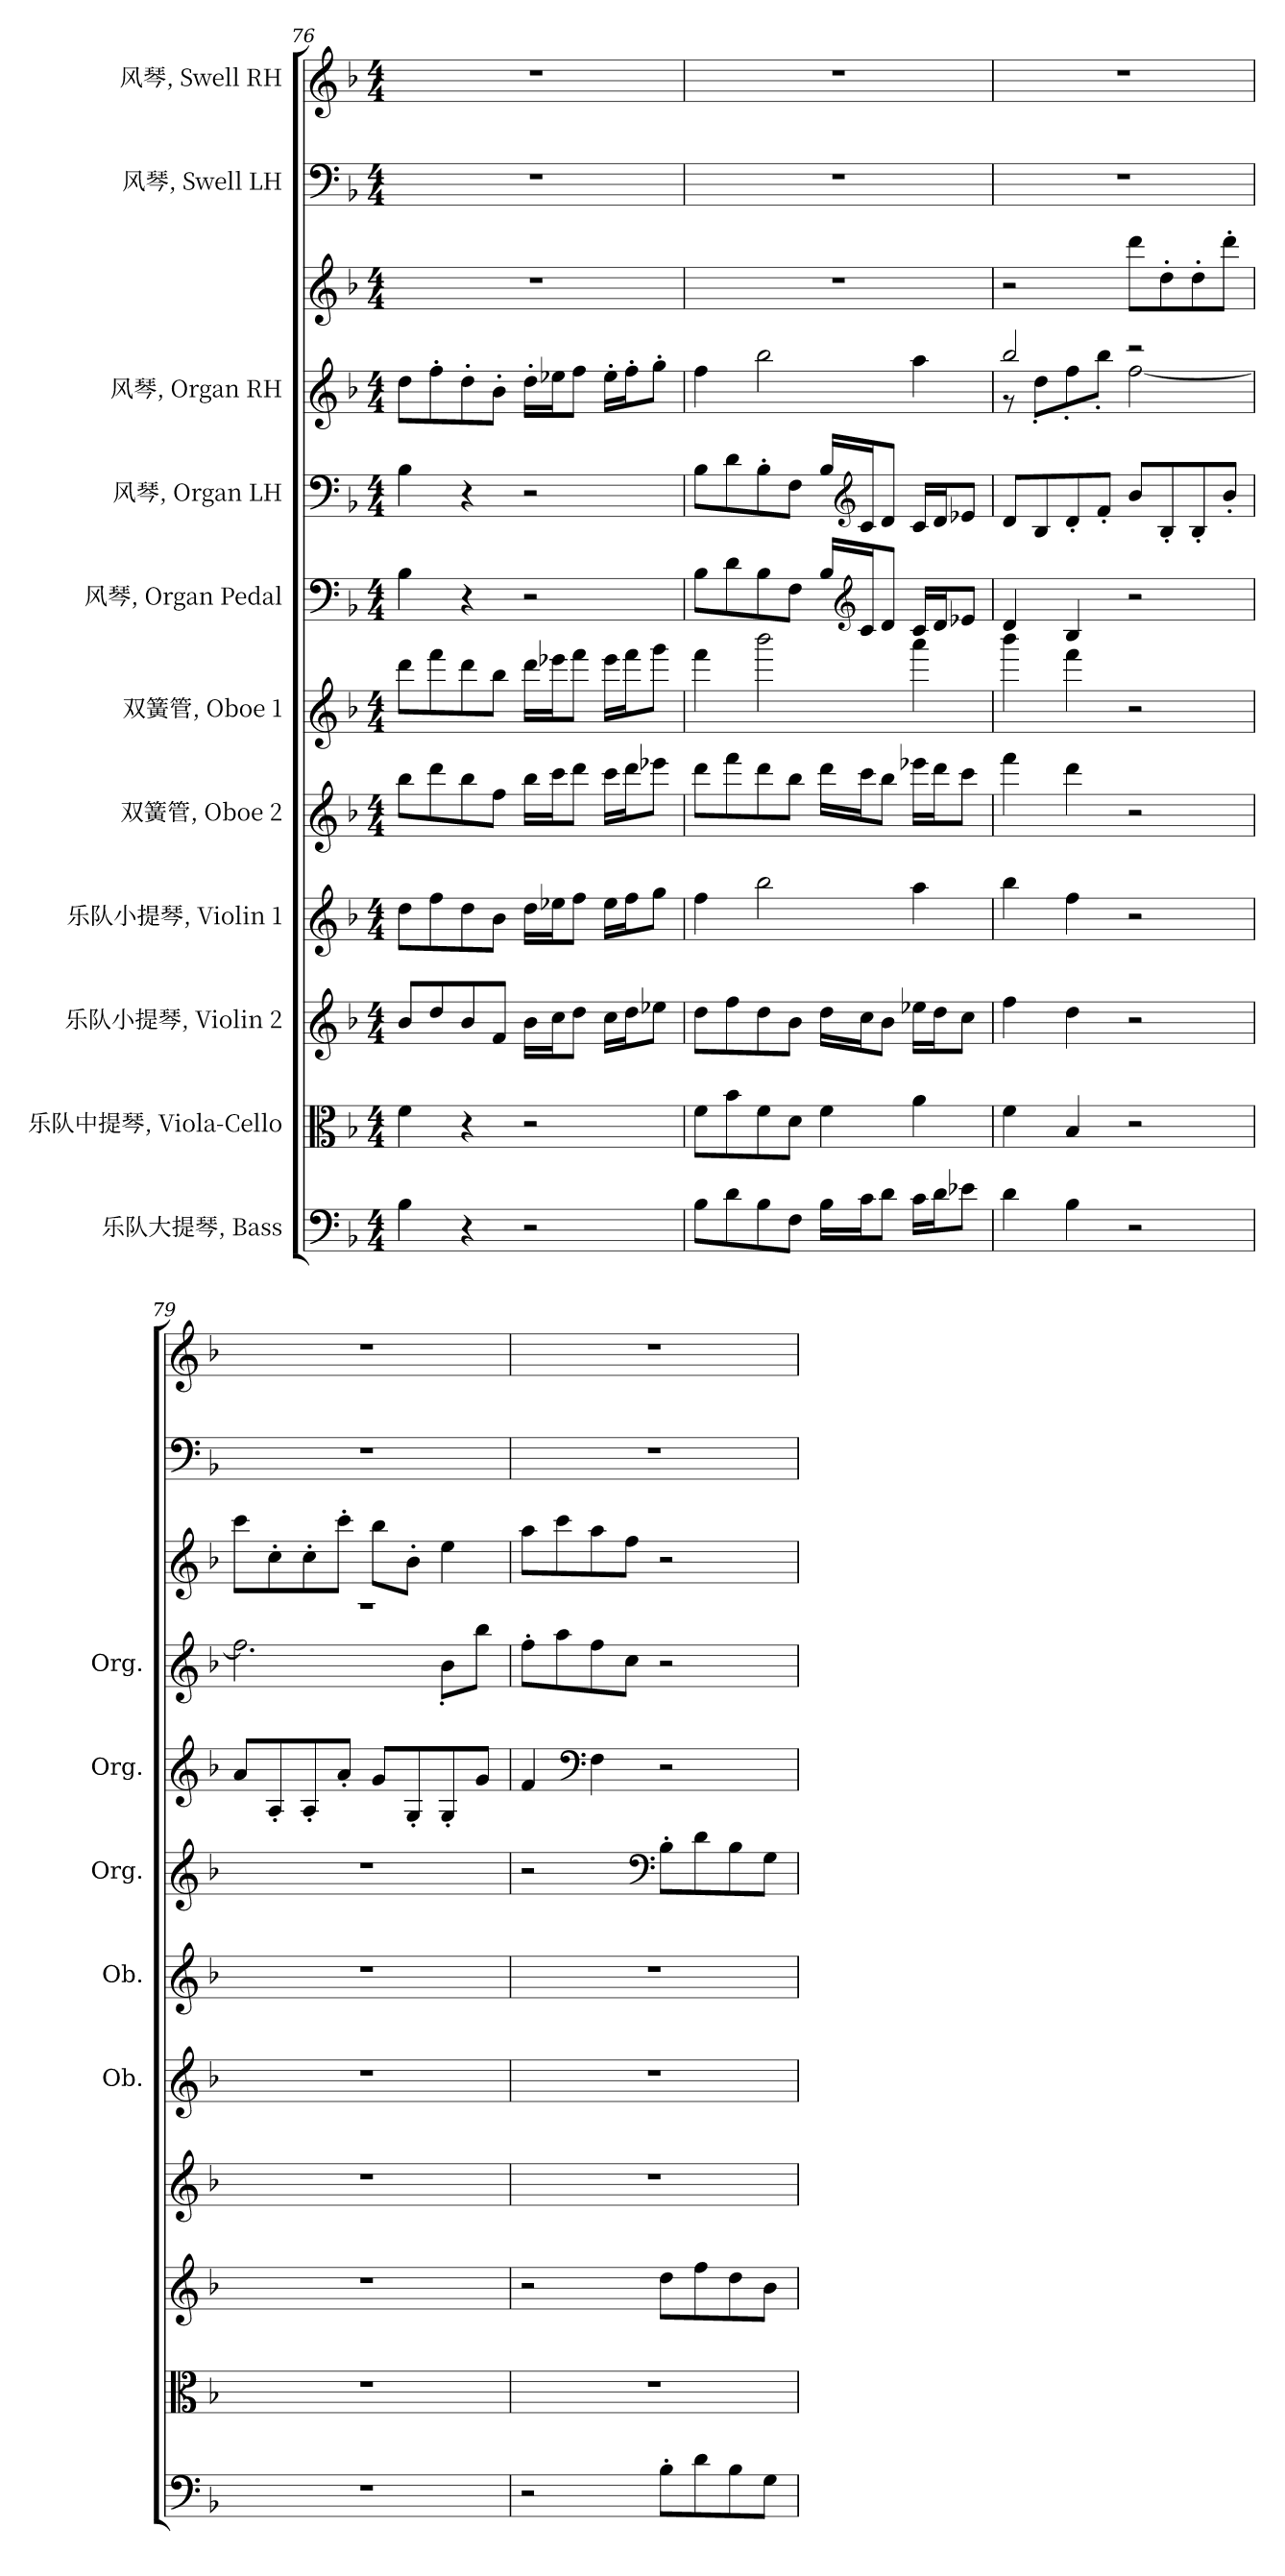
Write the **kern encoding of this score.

**kern	**kern	**kern	**kern	**kern	**kern	**kern	**kern	**kern	**kern	**kern	**kern
*part11	*part10	*part9	*part8	*part7	*part6	*part5	*part4	*part3	*part3	*part2	*part1
*staff12	*staff11	*staff10	*staff9	*staff8	*staff7	*staff6	*staff5	*staff4	*staff3	*staff2	*staff1
*I"乐队大提琴, Bass	*I"乐队中提琴, Viola-Cello	*I"乐队小提琴, Violin 2	*I"乐队小提琴, Violin 1	*I"双簧管, Oboe 2	*I"双簧管, Oboe 1	*I"风琴, Organ Pedal	*I"风琴, Organ LH	*I"风琴, Organ RH	*	*I"风琴, Swell LH	*I"风琴, Swell RH
*	*	*	*	*I'Ob.	*I'Ob.	*I'Org.	*I'Org.	*I'Org.	*	*	*
!!LO:PB:g=z
*clefF4	*clefC3	*clefG2	*clefG2	*clefG2	*clefG2	*clefF4	*clefF4	*clefG2	*clefG2	*clefF4	*clefG2
*k[b-]	*k[b-]	*k[b-]	*k[b-]	*k[b-]	*k[b-]	*k[b-]	*k[b-]	*k[b-]	*k[b-]	*k[b-]	*k[b-]
*M4/4	*M4/4	*M4/4	*M4/4	*M4/4	*M4/4	*M4/4	*M4/4	*M4/4	*M4/4	*M4/4	*M4/4
=76	=76	=76	=76	=76	=76	=76	=76	=76	=76	=76	=76
4B-\	4f\	8b-/L	8dd\L	8bb-\L	8ddd\L	4B-\	4B-\	8dd\L	1r	1r	1r
.	.	8dd/	8ff\	8ddd\	8fff\	.	.	8ff'\	.	.	.
4r	4r	8b-/	8dd\	8bb-\	8ddd\	4r	4r	8dd'\	.	.	.
.	.	8f/J	8b-\J	8ff\J	8bb-\J	.	.	8b-'\J	.	.	.
2r	2r	16b-\LL	16dd\LL	16bb-\LL	16ddd\LL	2r	2r	16dd'\LL	.	.	.
.	.	16cc\J	16ee-X\J	16ccc\J	16eee-X\J	.	.	16ee-X\J	.	.	.
.	.	8dd\J	8ff\J	8ddd\J	8fff\J	.	.	8ff\J	.	.	.
.	.	16cc\LL	16ee-\LL	16ccc\LL	16eee-\LL	.	.	16ee-'\LL	.	.	.
.	.	16dd\J	16ff\J	16ddd\J	16fff\J	.	.	16ff'\J	.	.	.
.	.	8ee-X\J	8gg\J	8eee-X\J	8ggg\J	.	.	8gg'\J	.	.	.
=77	=77	=77	=77	=77	=77	=77	=77	=77	=77	=77	=77
8B-\L	8f\L	8dd\L	4ff\	8ddd\L	4fff\	8B-\L	8B-\L	4ff\	1r	1r	1r
8d\	8b-\	8ff\	.	8fff\	.	8d\	8d\	.	.	.	.
8B-\	8f\	8dd\	2bb-\	8ddd\	2bbb-\	8B-\	8B-'\	2bb-\	.	.	.
8F\J	8d\J	8b-\J	.	8bb-\J	.	8F\J	8F\J	.	.	.	.
16B-\LL	4f\	16dd\LL	.	16ddd\LL	.	16B-/LL	16B-/LL	.	.	.	.
*	*	*	*	*	*	*clefG2	*clefG2	*	*	*	*
16c\J	.	16cc\J	.	16ccc\J	.	16c/J	16c/J	.	.	.	.
8d\J	.	8b-\J	.	8bb-\J	.	8d/J	8d/J	.	.	.	.
16c\LL	4a\	16ee-X\LL	4aa\	16eee-X\LL	4aaa\	16c/LL	16c/LL	4aa\	.	.	.
16d\J	.	16dd\J	.	16ddd\J	.	16d/J	16d/J	.	.	.	.
8e-X\J	.	8cc\J	.	8ccc\J	.	8e-X/J	8e-X/J	.	.	.	.
=78	=78	=78	=78	=78	=78	=78	=78	=78	=78	=78	=78
*	*	*	*	*	*	*	*	*^	*	*	*
4d\	4f\	4ff\	4bb-\	4fff\	4bbb-\	4d/	8d/L	2bb-/	8r	2r	1r	1r
.	.	.	.	.	.	.	8B-/	.	8dd'\L	.	.	.
4B-\	4B-/	4dd\	4ff\	4ddd\	4fff\	4B-/	8d'/	.	8ff'\	.	.	.
.	.	.	.	.	.	.	8f'/J	.	8bb-'\J	.	.	.
2r	2r	2r	2r	2r	2r	2r	8b-/L	2r	[2ff\	8ddd\L	.	.
.	.	.	.	.	.	.	8B-'/	.	.	8dd'\	.	.
.	.	.	.	.	.	.	8B-'/	.	.	8dd'\	.	.
.	.	.	.	.	.	.	8b-'/J	.	.	8ddd'\J	.	.
!!LO:PB:g=z
=79	=79	=79	=79	=79	=79	=79	=79	=79	=79	=79	=79	=79
1r	1r	1r	1r	1r	1r	1r	8a/L	1r	2.ff\]	8ccc\L	1r	1r
.	.	.	.	.	.	.	8A'/	.	.	8cc'\	.	.
.	.	.	.	.	.	.	8A'/	.	.	8cc'\	.	.
.	.	.	.	.	.	.	8a'/J	.	.	8ccc'\J	.	.
.	.	.	.	.	.	.	8g/L	.	.	8bb-\L	.	.
.	.	.	.	.	.	.	8G'/	.	.	8b-'\J	.	.
.	.	.	.	.	.	.	8G'/	.	8b-'\L	4ee\	.	.
.	.	.	.	.	.	.	8g/J	.	8bb-\J	.	.	.
*	*	*	*	*	*	*	*	*v	*v	*	*	*
=80	=80	=80	=80	=80	=80	=80	=80	=80	=80	=80	=80
2r	1r	2r	1r	1r	1r	2r	4f/	8ff'\L	8aa\L	1r	1r
.	.	.	.	.	.	.	.	8aa\	8ccc\	.	.
*	*	*	*	*	*	*	*clefF4	*	*	*	*
.	.	.	.	.	.	.	4F\	8ff\	8aa\	.	.
.	.	.	.	.	.	.	.	8cc\J	8ff\J	.	.
*	*	*	*	*	*	*clefF4	*	*	*	*	*
8B-'\L	.	8dd\L	.	.	.	8B-'\L	2r	2r	2r	.	.
8d\	.	8ff\	.	.	.	8d\	.	.	.	.	.
8B-\	.	8dd\	.	.	.	8B-\	.	.	.	.	.
8G\J	.	8b-\J	.	.	.	8G\J	.	.	.	.	.
=	=	=	=	=	=	=	=	=	=	=	=
*-	*-	*-	*-	*-	*-	*-	*-	*-	*-	*-	*-
